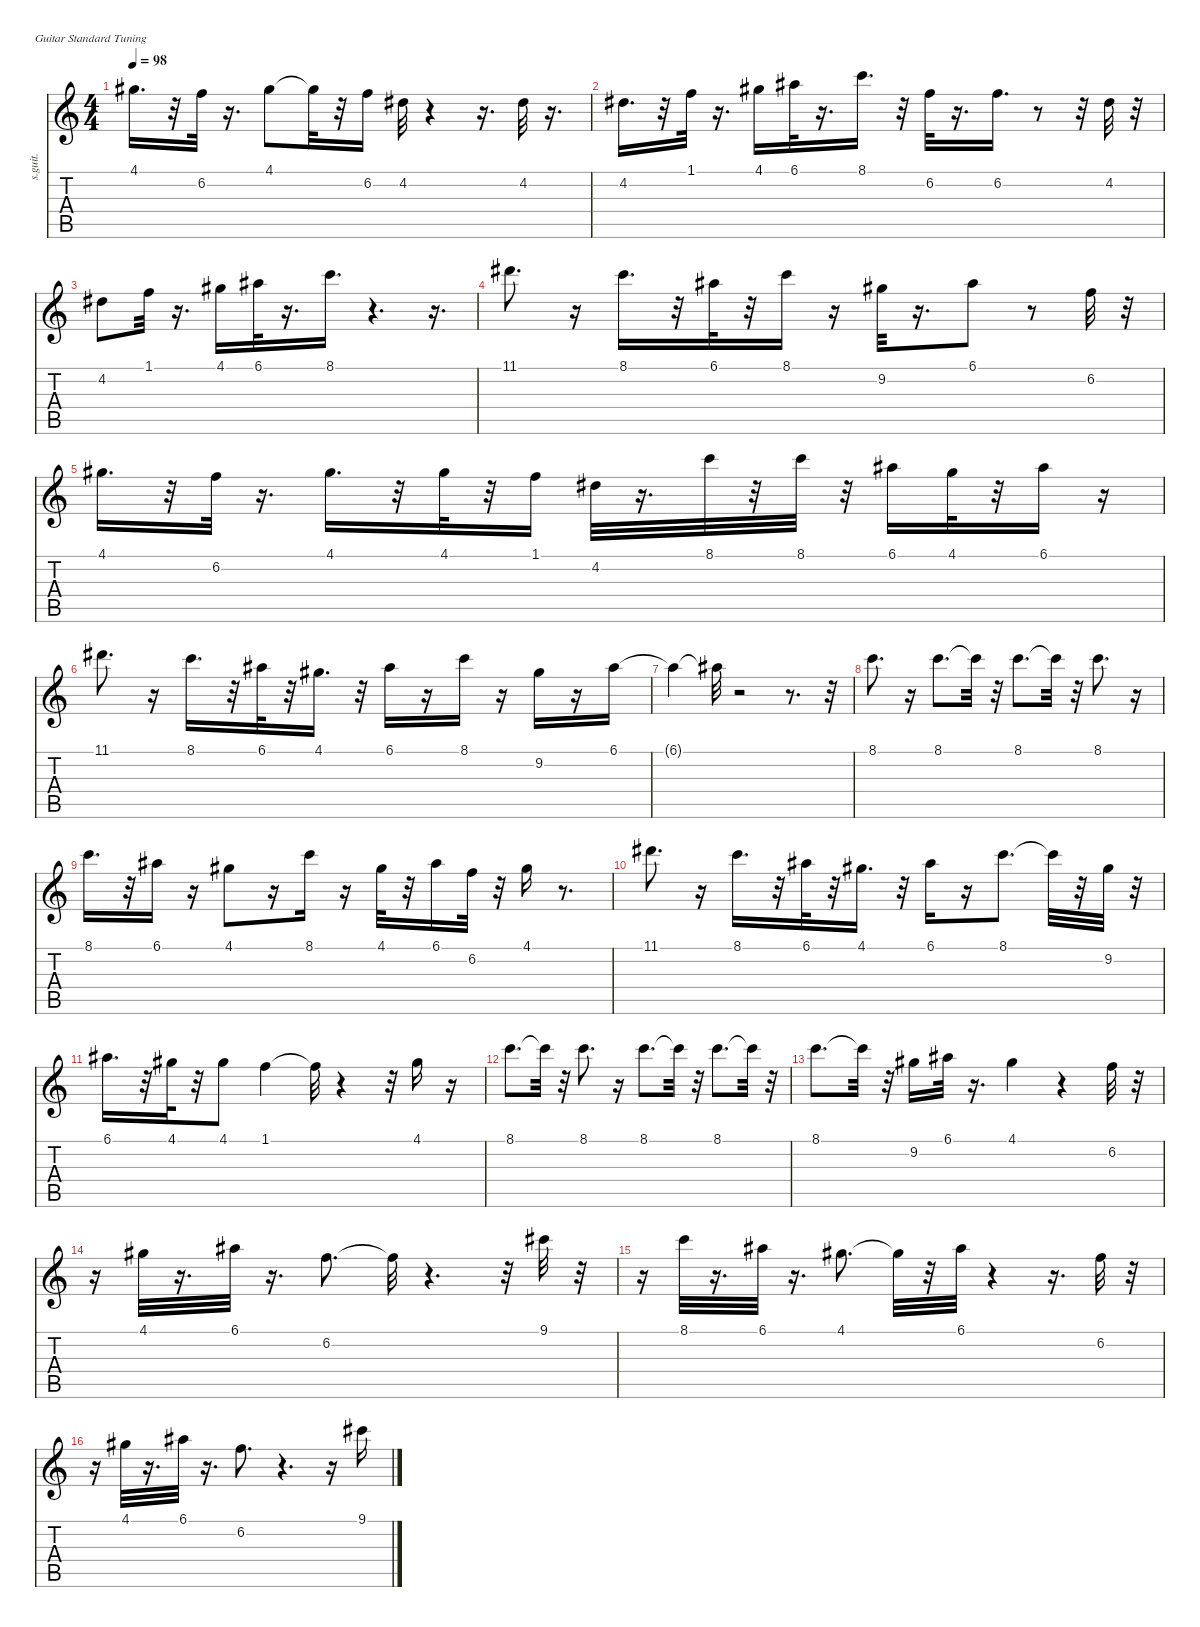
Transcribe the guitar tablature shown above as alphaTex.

\defaultSystemsLayout 4
\hideDynamics
\bracketExtendMode nobrackets
\track ("Vocal melody" "s.guit.") {instrument flute}
\staff {score tabs}
\tuning (E4 B3 G3 D3 A2 E2)
\displaytranspose 12
\ts (4 4)
\tempo 98
\clef g2
\ks c
4.1{acc #}.16{d dy fff} r.32 6.2.32 r.16{d} 4.1{acc #}.8 4.1{t acc #}.32{dy f} r.32 6.2.16{dy fff} 4.2{acc #}.32 r.4 r.16{d} 4.2{acc #}.32 r.16{d} |
4.2{acc #}.16{d} r.32 1.1.32 r.16{d} 4.1{acc #}.16 6.1{acc #}.32 r.16{d} 8.1.16{d} r.32 6.2.32 r.16{d} 6.2.16{d} r.8 r.32 4.2{acc #}.32 r.32 |
4.2{acc #}.8 1.1.32 r.16{d} 4.1{acc #}.16 6.1{acc #}.32 r.16{d} 8.1.16{d} r.4{d} r.16{d} |
11.1{acc #}.8{d} r.16 8.1.16{d} r.32 6.1{acc #}.32 r.32 8.1.16 r.16 9.2{acc #}.32 r.16{d} 6.1{acc #}.8 r.8 6.2.32 r.32 |
4.1{acc #}.16{d} r.32 6.2.32 r.16{d} 4.1{acc #}.16{d} r.32 4.1{acc #}.32 r.32 1.1.16 4.2{acc #}.32 r.16{d} 8.1.32 r.32 8.1.32 r.32 6.1{acc #}.16 4.1{acc #}.32 r.32 6.1{acc #}.16 r.16 |
11.1{acc #}.8{d} r.16 8.1.16{d} r.32 6.1{acc #}.32 r.32 4.1{acc #}.16{d} r.32 6.1{acc #}.16 r.16 8.1.16 r.16 9.2{acc #}.16 r.16 6.1{acc #}.16 |
6.1{t acc #}.4{dy f} 6.1{t acc #}.32 r.2 r.8{d} r.32 |
8.1.8{d dy fff} r.16 8.1.8{d} 8.1{t}.32{dy f} r.32 8.1.8{d dy fff} 8.1{t}.32{dy f} r.32 8.1.8{d dy fff} r.16 |
8.1.16{d} r.32 6.1{acc #}.16 r.16 4.1{acc #}.8 r.16 8.1.16 r.16 4.1{acc #}.32 r.32 6.1{acc #}.16 6.2.32 r.32 4.1{acc #}.16 r.8{d} |
11.1{acc #}.8{d} r.16 8.1.16{d} r.32 6.1{acc #}.32 r.32 4.1{acc #}.16{d} r.32 6.1{acc #}.16 r.16 8.1.8{d} 8.1{t}.32{dy f} r.32 9.2{acc #}.32{dy fff} r.32 |
6.1{acc #}.16{d} r.32 4.1{acc #}.32 r.32 4.1{acc #}.8 1.1.4 1.1{t}.32{dy f} r.4 r.32 4.1{acc #}.16{dy fff} r.16 |
8.1.8{d} 8.1{t}.32{dy f} r.32 8.1.8{d dy fff} r.16 8.1.8{d} 8.1{t}.32{dy f} r.32 8.1.8{d dy fff} 8.1{t}.32{dy f} r.32 |
8.1.8{d dy fff} 8.1{t}.32{dy f} r.32 9.2{acc #}.16{dy fff} 6.1{acc #}.32 r.16{d} 4.1{acc #}.4 r.4 6.2.32 r.32 |
r.16 4.1{acc #}.32 r.16{d} 6.1{acc #}.32 r.16{d} 6.2.8{d} 6.2{t}.32{dy f} r.4{d} r.32 9.1{acc #}.32{dy fff} r.32 |
r.16 8.1.32 r.16{d} 6.1{acc #}.32 r.16{d} 4.1{acc #}.8{d} 4.1{t acc #}.32{dy f} r.32 6.1{acc #}.32{dy fff} r.4 r.16{d} 6.2.32 r.32 |
r.16 4.1{acc #}.32 r.16{d} 6.1{acc #}.32 r.16{d} 6.2.8{d} r.4{d} r.16 9.1{acc #}.16
